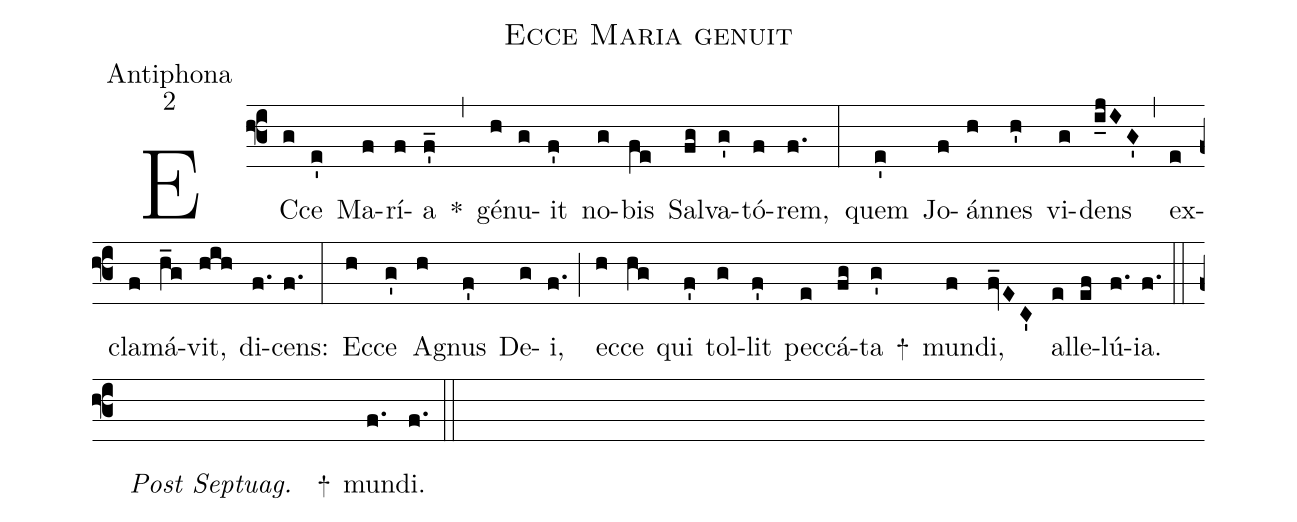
name:Ecce Maria genuit;
office-part:Antiphona;
mode:2;
%%
(f3) EC(g)ce(e') Ma(f)rí(f)a(f'_) *(,) gé(h)nu(g)it(f') no(g)bis(fe) Sal(fg)va(g')tó(f)rem,(f.) (:) quem(e') Jo(f)án(h)nes(h') vi(g)dens(i_jIG') (,) ex(e)cla(f)má(h_g)vit,(hih) di(f.)cens:(f.) (:) Ec(h)ce(g') A(h)gnus(f') De(g)i,(f.) (;) ec(h)ce(hg) qui(f') tol(g)lit(f') pec(e)cá(fg)ta(g') +() mun(f)di,(fv_EC') al(e)le(ef)lú(f.)ia.(f.) (::) <i>Post Septuag.</i>() +() mun(f.)di.(f.) (::)
